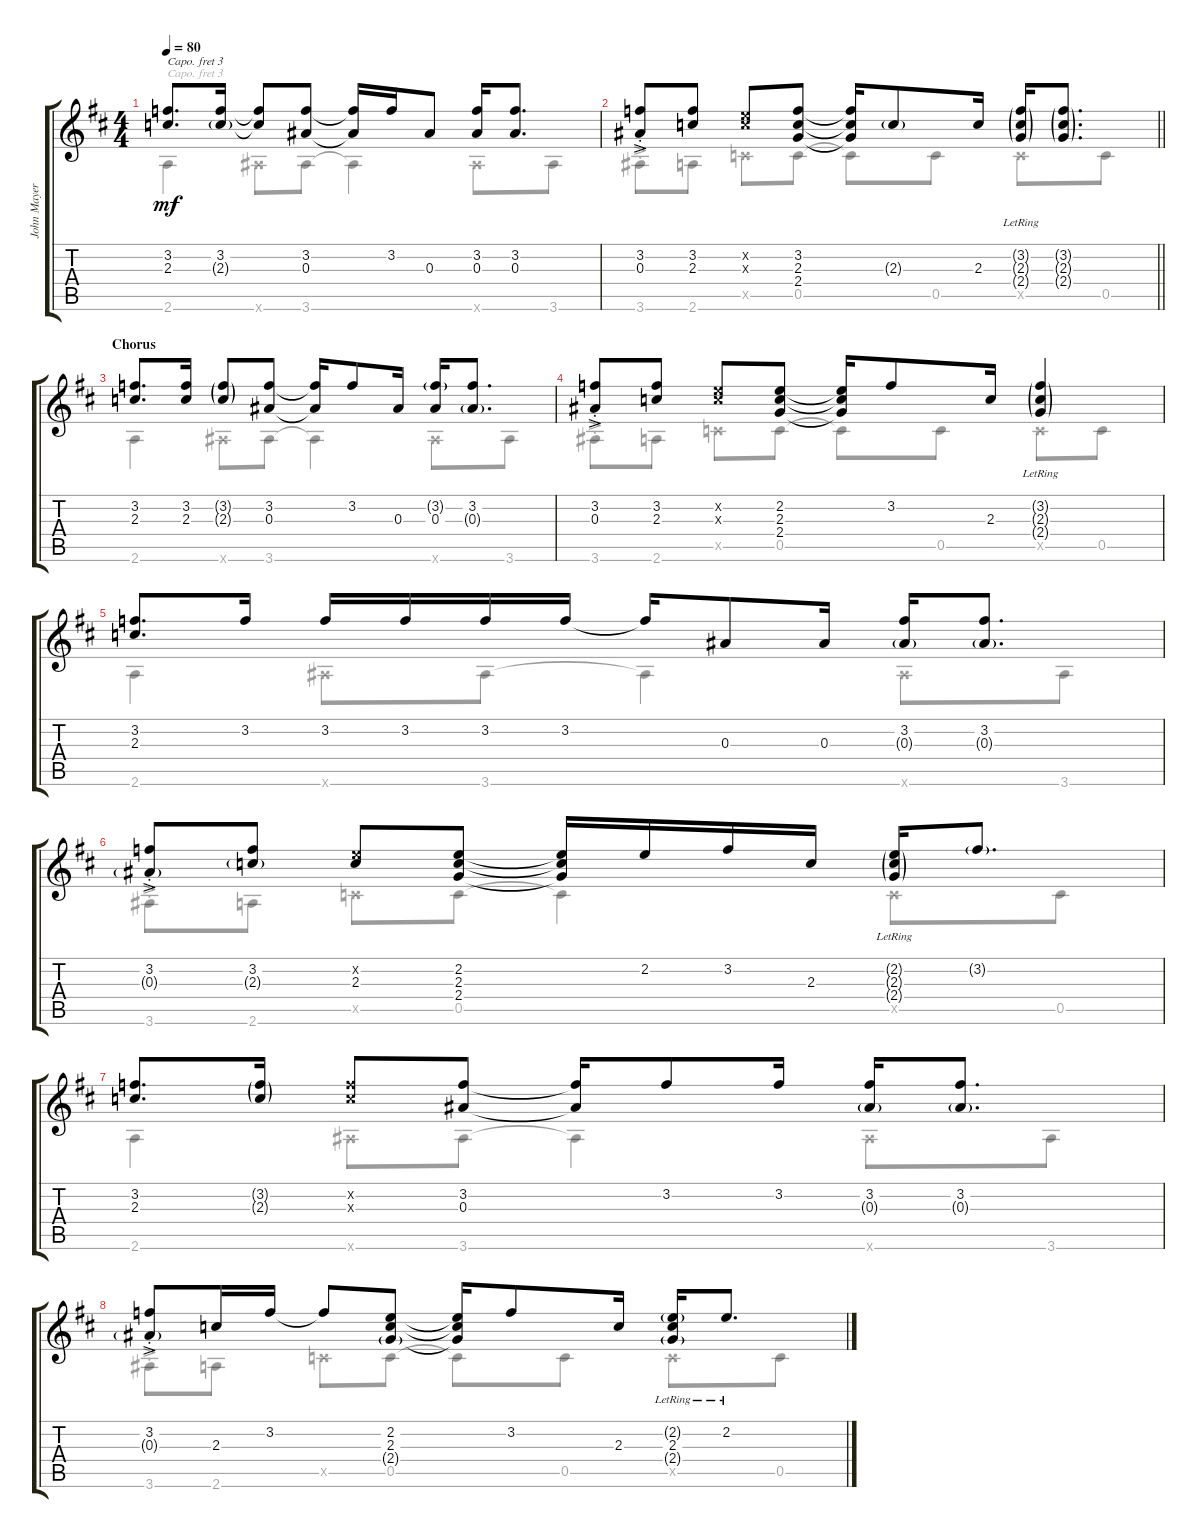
\track ("John Mayer acoustic guitar" "John Mayer") {instrument acousticguitarsteel}
\staff {score tabs}
\capo 3
\tuning (E4 B3 G3 D3 A2 E2) {hide}
\voice
\ts (4 4)
\tempo 80
\clef g2
\ks d
(3.2 2.3).8{d dy mf} (3.2 2.3{g}).16 (3.2{t} 2.3{t}).8 (3.2 0.3).8 (3.2{t} 0.3{t}).16 3.2.16 0.3.8 (3.2 0.3).16 (3.2 0.3).8{d} |
\barLineRight lightlight
(3.2{ac st} 0.3{ac st}).8 (3.2 2.3).8 (2.2{x} 2.3{x}).8 (3.2 2.3 2.4).8 (3.2{t} 2.3{t} 2.4{t}).16 2.3{g}.8 2.3.16 (3.2{g} 2.3{g lr} 2.4{g lr}).16 (3.2{g} 2.3{g} 2.4{g}).8{d} |
\section ("" "Chorus")
(3.2 2.3).8{d} (3.2 2.3).16 (3.2{g} 2.3{g}).8 (3.2 0.3).8 (3.2{t} 0.3{t}).16 3.2.8 0.3.16 (3.2{g} 0.3).16 (3.2 0.3{g}).8{d} |
(3.2{ac st} 0.3{ac st}).8 (3.2 2.3).8 (2.2{x} 2.3{x}).8 (2.2 2.3 2.4).8 (2.2{t} 2.3{t} 2.4{t}).16 3.2.8 2.3.16 (3.2{g} 2.3{g lr} 2.4{g lr}).4 |
(3.2 2.3).8{d} 3.2.16 3.2.16 3.2.16 3.2.16 3.2.16 3.2{t}.16 0.3.8 0.3.16 (3.2 0.3{g}).16 (3.2 0.3{g}).8{d} |
(3.2{ac st} 0.3{g}).8 (3.2 2.3{g}).8 (2.2{x} 2.3).8 (2.2 2.3 2.4).8 (2.2{t} 2.3{t} 2.4{t}).16 2.2.16 3.2.16 2.3.16 (2.2{g lr} 2.3{g lr} 2.4{g lr}).16 3.2{g}.8{d} |
(3.2 2.3).8{d} (3.2{g} 2.3{g}).16 (3.2{x} 2.3{x}).8 (3.2 0.3).8 (3.2{t} 0.3{t}).16 3.2.8 3.2.16 (3.2 0.3{g}).16 (3.2 0.3{g}).8{d} |
(3.2{ac st} 0.3{g}).8 2.3.16 3.2.16 3.2{t}.8 (2.2 2.3 2.4{g}).8 (2.2{t} 2.3{t} 2.4{t}).16 3.2.8 2.3.16 (2.2{g lr} 2.3{lr} 2.4{g lr}).16 2.2{lr}.8{d}
\voice
\clef g2
\ottava regular
\simile none
\ks d
2.6.4{dy mf} 3.6{x}.8 3.6.8 3.6{t}.4 3.6{x}.8 3.6.8 |
\barLineRight lightlight
3.6{ac st}.8 2.6.8 0.5{x}.8 0.5.8 0.5{t}.8 0.5.8 0.5{x}.8 0.5.8 |
2.6.4 3.6{x}.8 3.6.8 3.6{t}.4 3.6{x}.8 3.6.8 |
3.6{ac st}.8 2.6.8 0.5{x}.8 0.5.8 0.5{t}.8 0.5.8 0.5{x}.8 0.5.8 |
2.6.4 3.6{x}.8 3.6.8 3.6{t}.4 3.6{x}.8 3.6.8 |
3.6{ac st}.8 2.6.8 0.5{x}.8 0.5.8 0.5{t}.4 0.5{x}.8 0.5.8 |
2.6.4 3.6{x}.8 3.6.8 3.6{t}.4 3.6{x}.8 3.6.8 |
3.6{ac st}.8 2.6.8 0.5{x}.8 0.5.8 0.5{t}.8 0.5.8 0.5{x}.8 0.5.8
